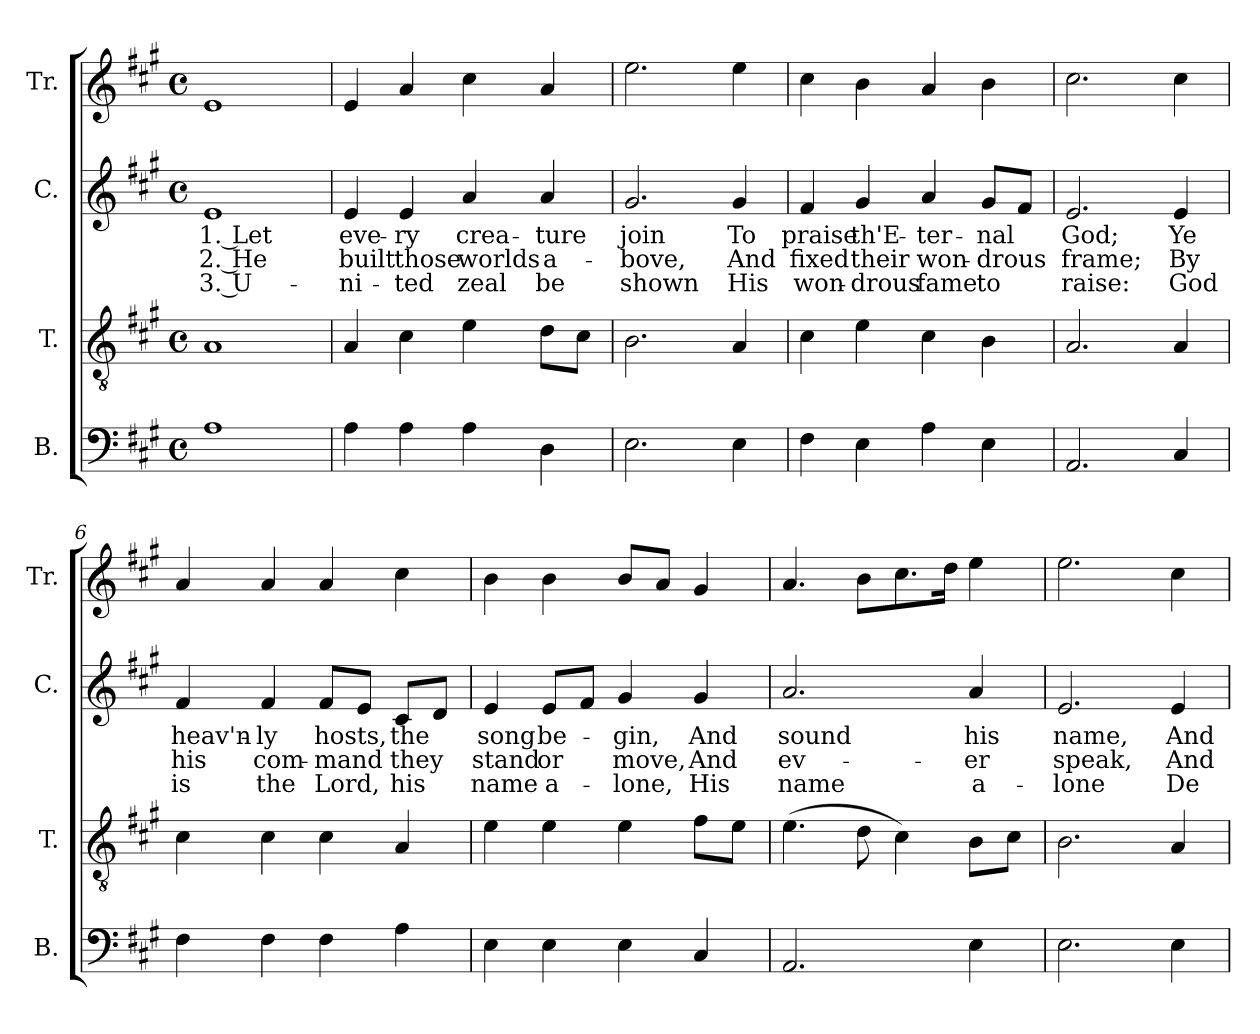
**kern	**kern	**kern	**text	**text	**text	**kern
*part4	*part3	*part2	*part2	*part2	*part2	*part1
*staff4	*staff3	*staff2	*staff2	*staff2	*staff2	*staff1
*I"B.	*I"T.	*I"C.	*	*	*	*I"Tr.
*I'B.	*I'T.	*I'C.	*	*	*	*I'Tr.
*clefF4	*clefGv2	*clefG2	*	*	*	*clefG2
*k[f#c#g#]	*k[f#c#g#]	*k[f#c#g#]	*	*	*	*k[f#c#g#]
*M4/4	*M4/4	*M4/4	*	*	*	*M4/4
*met(c)	*met(c)	*met(c)	*	*	*	*met(c)
*MM120	*MM120	*MM120	*	*	*	*MM120
=1	=1	=1	=1	=1	=1	=1
1A	1A	1e	1. Let	2. He	3. U-	1e
=2	=2	=2	=2	=2	=2	=2
4A\	4A/	4e/	eve-	built	-ni-	4e/
4A\	4c#\	4e/	-ry	those	-ted	4a/
4A\	4e\	4a/	crea-	worlds	zeal	4cc#\
4D\	8d\L	4a/	-ture	a-	be	4a/
.	8c#\J	.	.	.	.	.
=3	=3	=3	=3	=3	=3	=3
2.E\	2.B\	2.g#/	join	-bove,	shown	2.ee\
4E\	4A/	4g#/	To	And	His	4ee\
=4	=4	=4	=4	=4	=4	=4
4F#\	4c#\	4f#/	praise	fixed	won-	4cc#\
4E\	4e\	4g#/	th'E-	their	-drous	4b\
4A\	4c#\	4a/	-ter-	won-	fame	4a/
4E\	4B\	8g#/L	-nal	-drous	to	4b\
.	.	8f#/J	.	.	.	.
=5	=5	=5	=5	=5	=5	=5
2.AA/	2.A/	2.e/	God;	frame;	raise:	2.cc#\
4C#/	4A/	4e/	Ye	By	God	4cc#\
=6	=6	=6	=6	=6	=6	=6
4F#\	4c#\	4f#/	heav'n-	his	is	4a/
4F#\	4c#\	4f#/	-ly	com-	the	4a/
4F#\	4c#\	8f#/L	hosts,	-mand	Lord,	4a/
.	.	8e/J	.	.	.	.
4A\	4A/	8c#/L	the	they	his	4cc#\
.	.	8d/J	.	.	.	.
!!LO:LB:g=z
=7	=7	=7	=7	=7	=7	=7
4E\	4e\	4e/	song	stand	name	4b\
4E\	4e\	8e/L	be-	or	a-	4b\
.	.	8f#/J	.	.	.	.
4E\	4e\	4g#/	-gin,	move,	-lone,	8b/L
.	.	.	.	.	.	8a/J
4C#/	8f#\L	4g#/	And	And	His	4g#/
.	8e\J	.	.	.	.	.
=8	=8	=8	=8	=8	=8	=8
2.AA/	(4.e\	2.a/	sound	ev-	name	4.a/
.	8d\	.	.	.	.	8b\L
.	4c#\)	.	.	.	.	8.cc#\
.	.	.	.	.	.	16dd\Jk
4E\	8B\L	4a/	his	-er	a-	4ee\
.	8c#\J	.	.	.	.	.
=9	=9	=9	=9	=9	=9	=9
2.E\	2.B\	2.e/	name,	speak,	-lone	2.ee\
4E\	4A/	4e/	And	And	De-	4cc#\
=	=	=	=	=	=	=
*-	*-	*-	*-	*-	*-	*-
